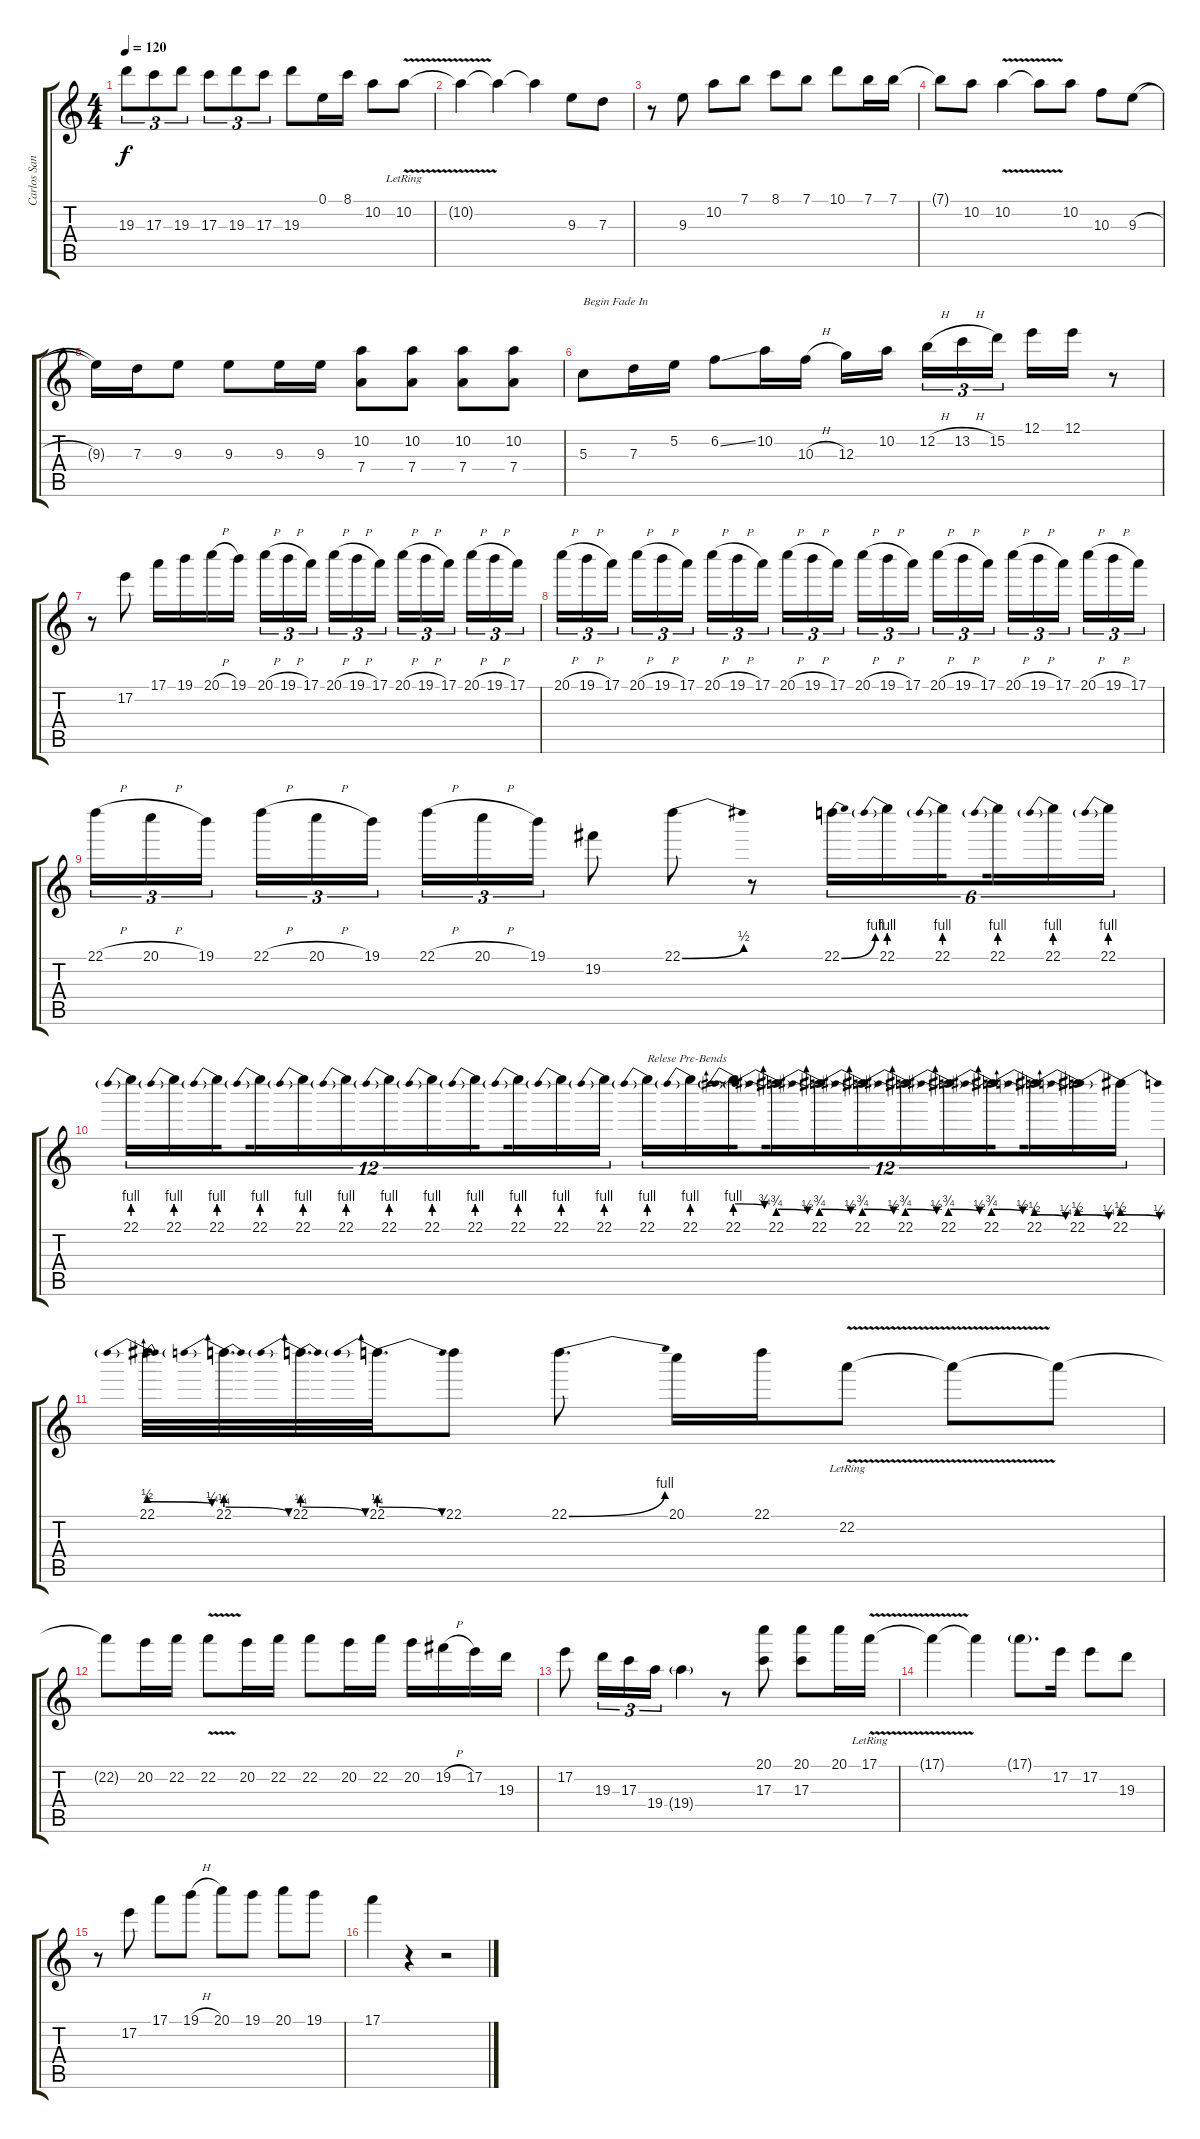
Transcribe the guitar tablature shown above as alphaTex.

\track ("Carlos Santana" "Carlos San") {instrument distortionguitar}
\staff {score tabs}
\tuning (E4 B3 G3 D3 A2 E2) {hide}
\ts (4 4)
\tempo 120
\clef g2
\ks c
19.3.8{tu (3 2) dy f} 17.3.8{tu (3 2)} 19.3.8{tu (3 2)} 17.3.8{tu (3 2)} 19.3.8{tu (3 2)} 17.3.8{tu (3 2)} 19.3.8 0.1.16 8.1.16 10.2.8 10.2{v lr}.8 |
10.2{t}.4 10.2{t}.4 10.2{t}.4 9.3.8 7.3.8 |
r.8 9.3.8 10.2.8 7.1.8 8.1.8 7.1.8 10.1.8 7.1.16 7.1.16 |
7.1{t}.8 10.2.8 10.2{v}.4 10.2{t}.8 10.2.8 10.3.8 9.3{h}.8 |
9.3{t}.16 7.3.16 9.3.8 9.3.8 9.3.16 9.3.16 (10.2 7.4).8 (10.2 7.4).8 (10.2 7.4).8 (10.2 7.4).8 |
5.3.8{txt "Begin Fade In" volume 13} 7.3.16 5.2.16 6.2{ss}.8 10.2.16 10.3{h}.16 12.3.16 10.2.16{beam splitsecondary} 12.2{h}.16{tu (3 2)} 13.2{h}.16{tu (3 2)} 15.2.16{tu (3 2)} 12.1.16 12.1.16 r.8 |
r.8 17.2.8 17.1.16 19.1.16 20.1{h}.16 19.1.16 20.1{h}.16{tu (3 2)} 19.1{h}.16{tu (3 2)} 17.1.16{tu (3 2) beam splitsecondary} 20.1{h}.16{tu (3 2)} 19.1{h}.16{tu (3 2)} 17.1.16{tu (3 2)} 20.1{h}.16{tu (3 2)} 19.1{h}.16{tu (3 2)} 17.1.16{tu (3 2) beam splitsecondary} 20.1{h}.16{tu (3 2)} 19.1{h}.16{tu (3 2)} 17.1.16{tu (3 2)} |
20.1{h}.16{tu (3 2) volume 11} 19.1{h}.16{tu (3 2)} 17.1.16{tu (3 2) beam splitsecondary} 20.1{h}.16{tu (3 2)} 19.1{h}.16{tu (3 2)} 17.1.16{tu (3 2)} 20.1{h}.16{tu (3 2)} 19.1{h}.16{tu (3 2)} 17.1.16{tu (3 2) beam splitsecondary} 20.1{h}.16{tu (3 2)} 19.1{h}.16{tu (3 2)} 17.1.16{tu (3 2)} 20.1{h}.16{tu (3 2)} 19.1{h}.16{tu (3 2)} 17.1.16{tu (3 2) beam splitsecondary} 20.1{h}.16{tu (3 2)} 19.1{h}.16{tu (3 2)} 17.1.16{tu (3 2)} 20.1{h}.16{tu (3 2)} 19.1{h}.16{tu (3 2)} 17.1.16{tu (3 2) beam splitsecondary} 20.1{h}.16{tu (3 2)} 19.1{h}.16{tu (3 2)} 17.1.16{tu (3 2)} |
22.1{h}.16{tu (3 2)} 20.1{h}.16{tu (3 2)} 19.1.16{tu (3 2) beam splitsecondary} 22.1{h}.16{tu (3 2)} 20.1{h}.16{tu (3 2)} 19.1.16{tu (3 2)} 22.1{h}.16{tu (3 2)} 20.1{h}.16{tu (3 2)} 19.1.16{tu (3 2)} 19.2.8 22.1{be (bend 0 0 60 2)}.8 r.8 22.1{be (bend 0 0 60 4)}.16{tu (6 4)} 22.1{be (prebend 0 4 60 4)}.16{tu (6 4)} 22.1{be (prebend 0 4 60 4)}.16{tu (6 4) beam splitsecondary} 22.1{be (prebend 0 4 60 4)}.16{tu (6 4)} 22.1{be (prebend 0 4 60 4)}.16{tu (6 4)} 22.1{be (prebend 0 4 60 4)}.16{tu (6 4)} |
22.1{be (prebend 0 4 60 4)}.16{tu (12 8) volume 9} 22.1{be (prebend 0 4 60 4)}.16{tu (12 8)} 22.1{be (prebend 0 4 60 4)}.16{tu (12 8) beam splitsecondary} 22.1{be (prebend 0 4 60 4)}.16{tu (12 8)} 22.1{be (prebend 0 4 60 4)}.16{tu (12 8)} 22.1{be (prebend 0 4 60 4)}.16{tu (12 8)} 22.1{be (prebend 0 4 60 4)}.16{tu (12 8)} 22.1{be (prebend 0 4 60 4)}.16{tu (12 8)} 22.1{be (prebend 0 4 60 4)}.16{tu (12 8) beam splitsecondary} 22.1{be (prebend 0 4 60 4)}.16{tu (12 8)} 22.1{be (prebend 0 4 60 4)}.16{tu (12 8)} 22.1{be (prebend 0 4 60 4)}.16{tu (12 8)} 22.1{be (prebend 0 4 60 4)}.16{tu (12 8) txt "Relese Pre-Bends"} 22.1{be (prebend 0 4 60 4)}.16{tu (12 8)} 22.1{be (prebendrelease 0 4 60 3)}.16{tu (12 8) beam splitsecondary} 22.1{be (prebendrelease 0 3 60 2)}.16{tu (12 8)} 22.1{be (prebendrelease 0 3 60 2)}.16{tu (12 8)} 22.1{be (prebendrelease 0 3 60 2)}.16{tu (12 8)} 22.1{be (prebendrelease 0 3 60 2)}.16{tu (12 8)} 22.1{be (prebendrelease 0 3 60 2)}.16{tu (12 8)} 22.1{be (prebendrelease 0 3 60 2)}.16{tu (12 8) beam splitsecondary} 22.1{be (prebendrelease 0 2 60 1)}.16{tu (12 8)} 22.1{be (prebendrelease 0 2 60 1)}.16{tu (12 8)} 22.1{be (prebendrelease 0 2 60 1)}.16{tu (12 8)} |
22.1{be (prebendrelease 0 2 60 1)}.32{d} 22.1{be (prebendrelease 0 1 60 0)}.32{d} 22.1{be (prebendrelease 0 1 60 0)}.32{d} 22.1{be (prebendrelease 0 1 60 0)}.32{d} 22.1.8 22.1{be (bend 0 0 60 4)}.8{d} 20.1.16 22.1.16 22.2{v lr}.8 22.2{t}.8 22.2{t}.8 |
22.2{t}.8{volume 7} 20.2.16 22.2.16 22.2{v}.8 20.2.16 22.2.16 22.2.8 20.2.16 22.2.16 20.2.16 19.2{h}.16 17.2.16 19.3.16 |
17.2.8 19.3.16{tu (3 2)} 17.3.16{tu (3 2)} 19.4.16{tu (3 2)} 19.4{g}.4 r.8 (20.1 17.3).8 (20.1 17.3).8 20.1.16 17.1{v lr}.16 |
17.1{t}.4{volume 5} 17.1{t}.4 17.1{g}.8{d} 17.2.16 17.2.8 19.3.8 |
r.8 17.2.8 17.1.8 19.1{h}.8 20.1.8 19.1.8 20.1.8 19.1.8 |
17.1.4 r.4 r.2
